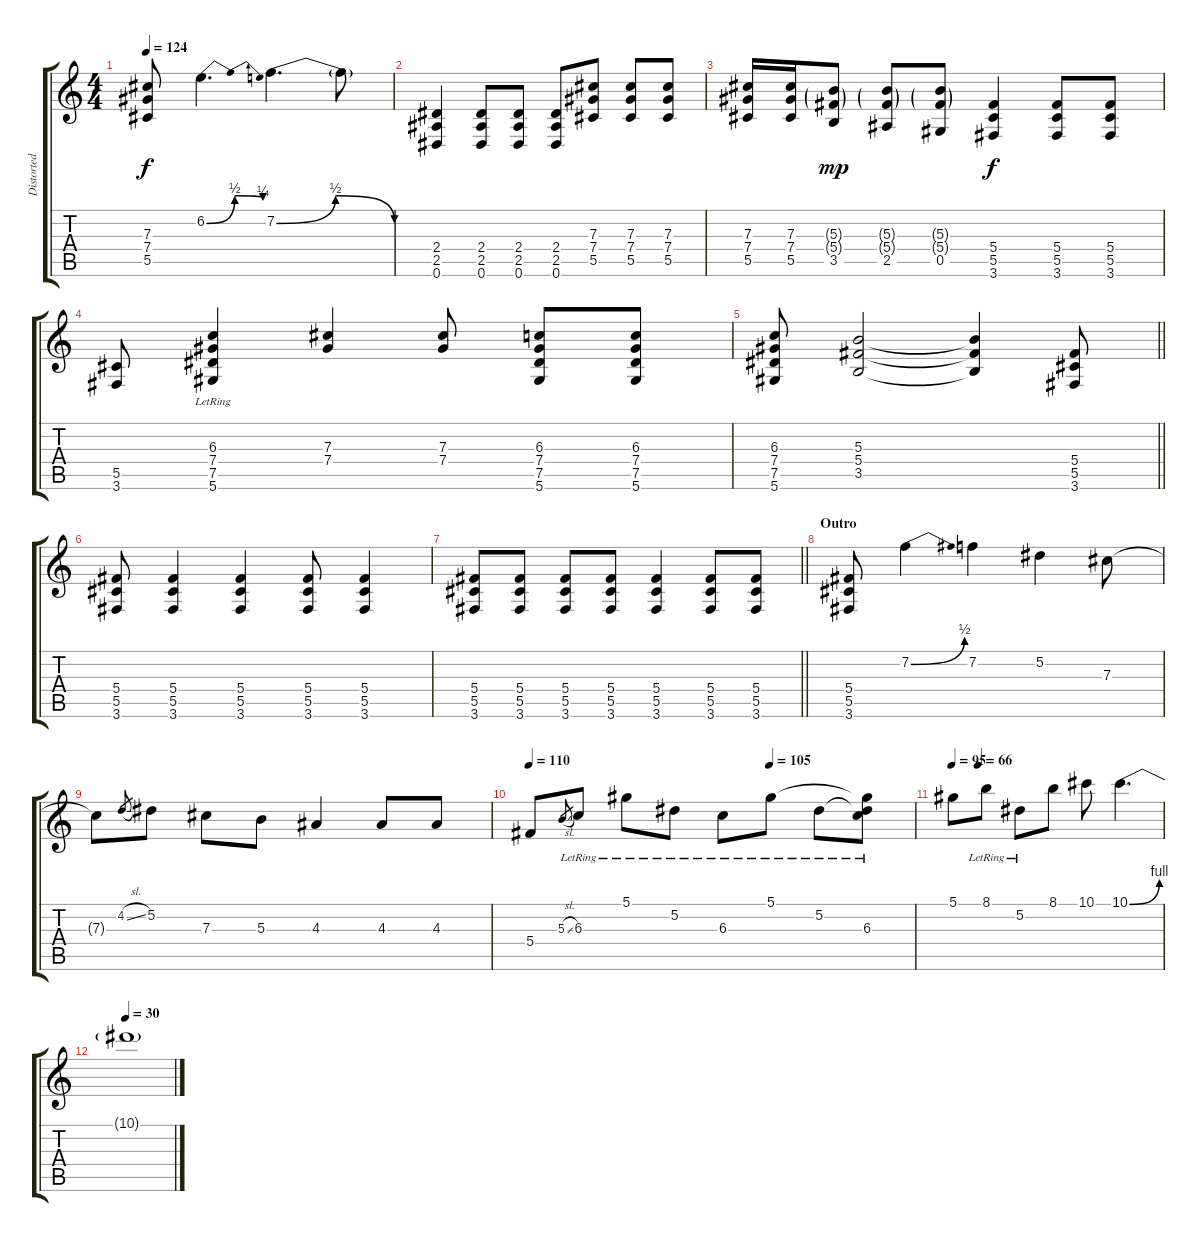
\track ("Distorted I" "Distorted ") {instrument overdrivenguitar}
\staff {score tabs}
\tuning (Eb4 Bb3 Gb3 Db3 Ab2 Eb2) {hide}
\ts (4 4)
\tempo 124
\clef g2
\ks c
(7.3 7.4 5.5).8{dy f} 6.2{be (bendrelease 0 0 15 2 35 2 60 1)}.4{d} 7.2{be (bendrelease 0 0 20 2 45 2 60 0)}.4{d} 7.2{t}.8 |
(2.4 2.5 0.6).4 (2.4 2.5 0.6).8 (2.4 2.5 0.6).8 (2.4 2.5 0.6).8 (7.3 7.4 5.5).8 (7.3 7.4 5.5).8 (7.3 7.4 5.5).8 |
(7.3 7.4 5.5).16 (7.3 7.4 5.5).16 (5.3{g} 5.4{g} 3.5).8{dy mp} (5.3{g} 5.4{g} 2.5).8 (5.3{g} 5.4{g} 0.5).8 (5.4 5.5 3.6).4{dy f} (5.4 5.5 3.6).8 (5.4 5.5 3.6).8 |
(5.5 3.6).8 (6.3 7.4 7.5{lr} 5.6{lr}).4 (7.3 7.4).4 (7.3 7.4).8 (6.3 7.4 7.5 5.6).8 (6.3 7.4 7.5 5.6).8 |
\barLineRight lightlight
(6.3 7.4 7.5 5.6).8 (5.3 5.4 3.5).2 (5.3{t} 5.4{t} 3.5{t}).4 (5.4 5.5 3.6).8 |
(5.4 5.5 3.6).8 (5.4 5.5 3.6).4 (5.4 5.5 3.6).4 (5.4 5.5 3.6).8 (5.4 5.5 3.6).4 |
\barLineRight lightlight
(5.4 5.5 3.6).8 (5.4 5.5 3.6).8 (5.4 5.5 3.6).8 (5.4 5.5 3.6).8 (5.4 5.5 3.6).4 (5.4 5.5 3.6).8 (5.4 5.5 3.6).8 |
\section ("" "Outro")
(5.4 5.5 3.6).8 7.2{be (bend 0 0 60 2)}.4 7.2.4 5.2.4 7.3.8 |
7.3{t}.8 4.2{sl}.8{gr} 5.2.8 7.3.8 5.3.8 4.3.4 4.3.8 4.3.8 |
\tempo 110
\tempo (105 0.625)
5.4.8 5.3{sl}.8{gr} 6.3{lr}.8 5.1{lr}.8 5.2{lr}.8 6.3{lr}.8 5.1{lr}.8 5.2{lr}.8 (5.1{t} 5.2{t} 6.3{lr}).8 |
\tempo 95
\tempo (66 0.125)
5.1.8 8.1{lr}.8 5.2{lr}.8 8.1.8 10.1.8 10.1{be (bend 0 0 60 4)}.4{d} |
\tempo 30
10.1{t}.1
